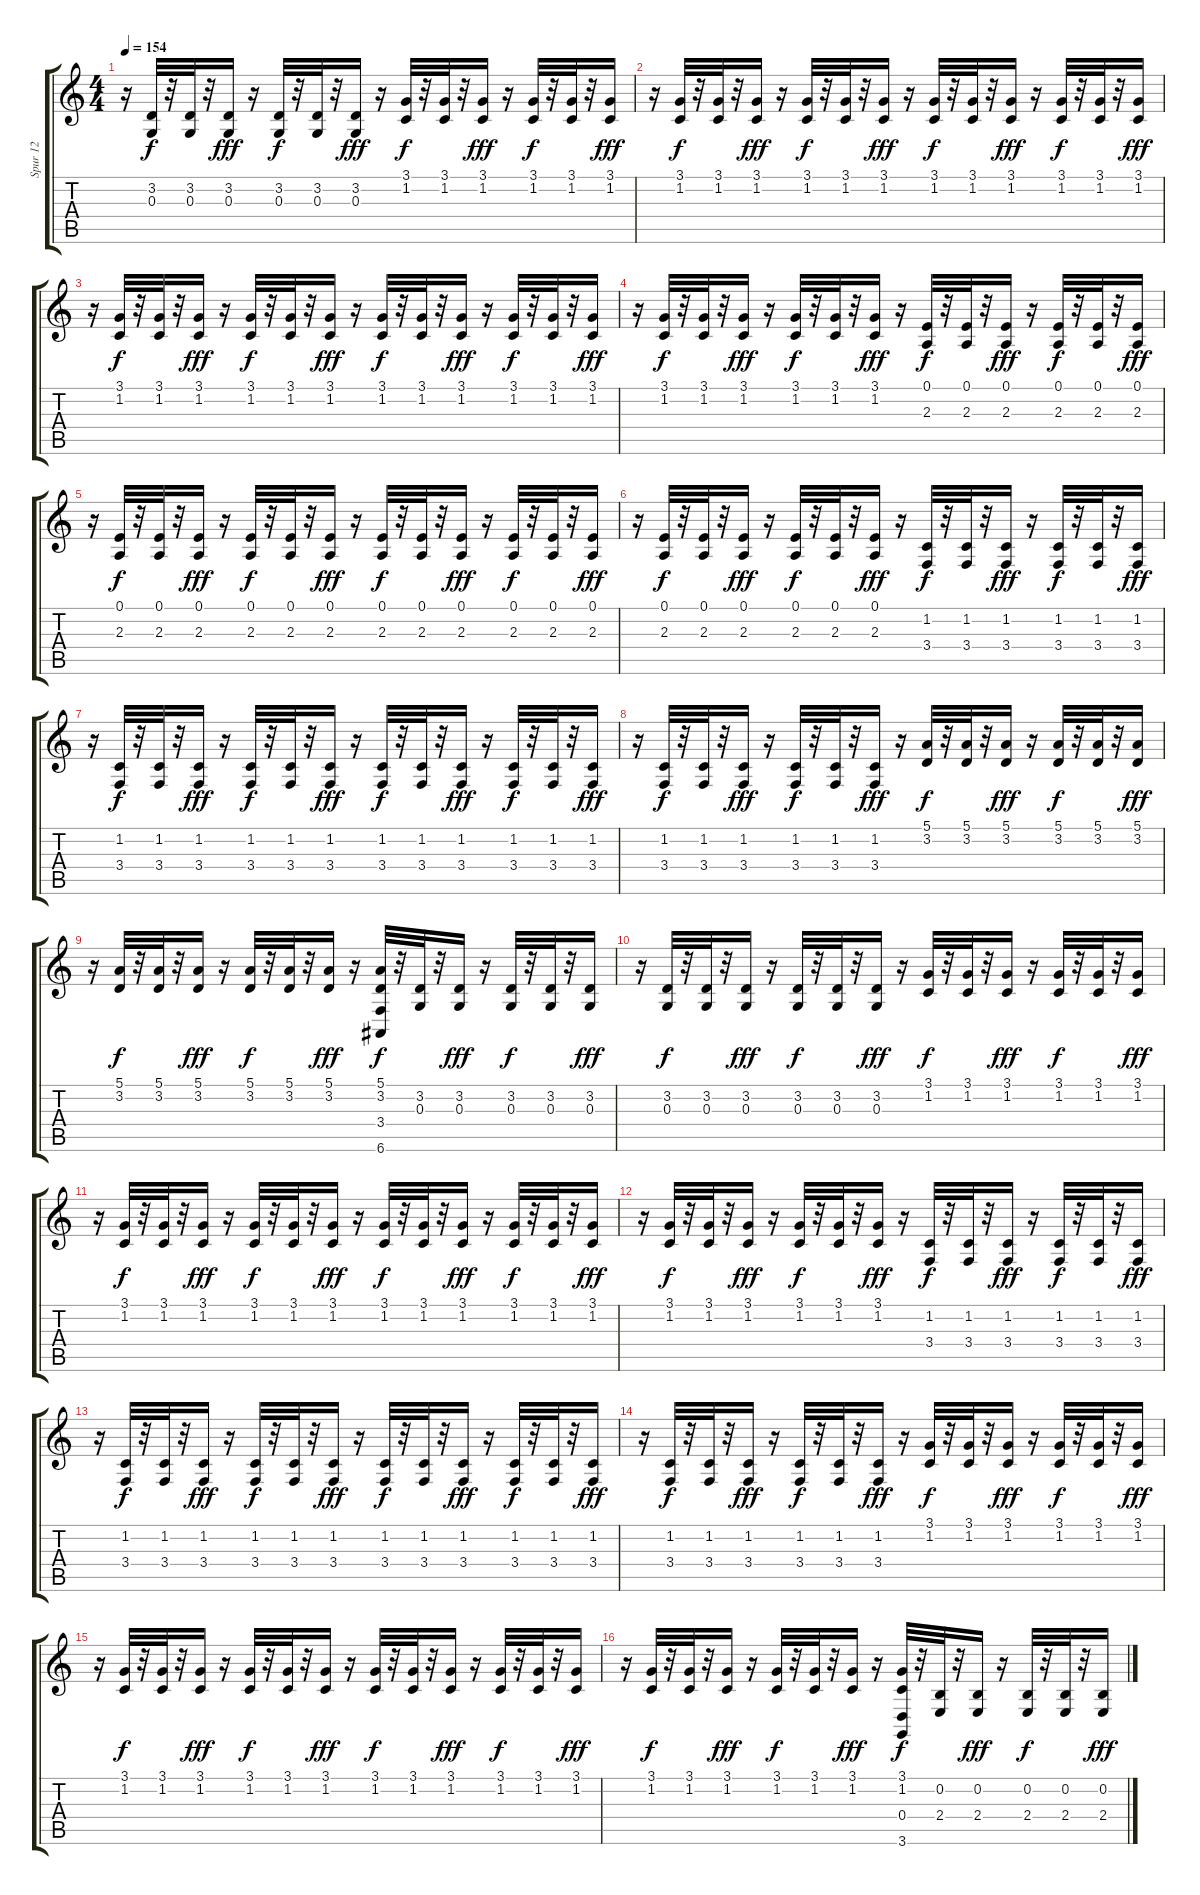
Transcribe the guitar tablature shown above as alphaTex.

\track ("Spur 12" "Spur 12") {instrument lead2sawtooth}
\staff {score tabs}
\tuning (E4 B3 G3 D3 A2 E2) {hide}
\ts (4 4)
\tempo 154
\clef g2
\ks c
r.16{dy fff} (3.2 0.3).32{dy f} r.32 (3.2 0.3).32 r.32 (3.2 0.3).16{dy fff} r.16 (3.2 0.3).32{dy f} r.32 (3.2 0.3).32 r.32 (3.2 0.3).16{dy fff} r.16 (3.1 1.2).32{dy f} r.32 (3.1 1.2).32 r.32 (3.1 1.2).16{dy fff} r.16 (3.1 1.2).32{dy f} r.32 (3.1 1.2).32 r.32 (3.1 1.2).16{dy fff} |
r.16 (3.1 1.2).32{dy f} r.32 (3.1 1.2).32 r.32 (3.1 1.2).16{dy fff} r.16 (3.1 1.2).32{dy f} r.32 (3.1 1.2).32 r.32 (3.1 1.2).16{dy fff} r.16 (3.1 1.2).32{dy f} r.32 (3.1 1.2).32 r.32 (3.1 1.2).16{dy fff} r.16 (3.1 1.2).32{dy f} r.32 (3.1 1.2).32 r.32 (3.1 1.2).16{dy fff} |
r.16 (3.1 1.2).32{dy f} r.32 (3.1 1.2).32 r.32 (3.1 1.2).16{dy fff} r.16 (3.1 1.2).32{dy f} r.32 (3.1 1.2).32 r.32 (3.1 1.2).16{dy fff} r.16 (3.1 1.2).32{dy f} r.32 (3.1 1.2).32 r.32 (3.1 1.2).16{dy fff} r.16 (3.1 1.2).32{dy f} r.32 (3.1 1.2).32 r.32 (3.1 1.2).16{dy fff} |
r.16 (3.1 1.2).32{dy f} r.32 (3.1 1.2).32 r.32 (3.1 1.2).16{dy fff} r.16 (3.1 1.2).32{dy f} r.32 (3.1 1.2).32 r.32 (3.1 1.2).16{dy fff} r.16 (0.1 2.3).32{dy f} r.32 (0.1 2.3).32 r.32 (0.1 2.3).16{dy fff} r.16 (0.1 2.3).32{dy f} r.32 (0.1 2.3).32 r.32 (0.1 2.3).16{dy fff} |
r.16 (0.1 2.3).32{dy f} r.32 (0.1 2.3).32 r.32 (0.1 2.3).16{dy fff} r.16 (0.1 2.3).32{dy f} r.32 (0.1 2.3).32 r.32 (0.1 2.3).16{dy fff} r.16 (0.1 2.3).32{dy f} r.32 (0.1 2.3).32 r.32 (0.1 2.3).16{dy fff} r.16 (0.1 2.3).32{dy f} r.32 (0.1 2.3).32 r.32 (0.1 2.3).16{dy fff} |
r.16 (0.1 2.3).32{dy f} r.32 (0.1 2.3).32 r.32 (0.1 2.3).16{dy fff} r.16 (0.1 2.3).32{dy f} r.32 (0.1 2.3).32 r.32 (0.1 2.3).16{dy fff} r.16 (1.2 3.4).32{dy f} r.32 (1.2 3.4).32 r.32 (1.2 3.4).16{dy fff} r.16 (1.2 3.4).32{dy f} r.32 (1.2 3.4).32 r.32 (1.2 3.4).16{dy fff} |
r.16 (1.2 3.4).32{dy f} r.32 (1.2 3.4).32 r.32 (1.2 3.4).16{dy fff} r.16 (1.2 3.4).32{dy f} r.32 (1.2 3.4).32 r.32 (1.2 3.4).16{dy fff} r.16 (1.2 3.4).32{dy f} r.32 (1.2 3.4).32 r.32 (1.2 3.4).16{dy fff} r.16 (1.2 3.4).32{dy f} r.32 (1.2 3.4).32 r.32 (1.2 3.4).16{dy fff} |
r.16 (1.2 3.4).32{dy f} r.32 (1.2 3.4).32 r.32 (1.2 3.4).16{dy fff} r.16 (1.2 3.4).32{dy f} r.32 (1.2 3.4).32 r.32 (1.2 3.4).16{dy fff} r.16 (5.1 3.2).32{dy f} r.32 (5.1 3.2).32 r.32 (5.1 3.2).16{dy fff} r.16 (5.1 3.2).32{dy f} r.32 (5.1 3.2).32 r.32 (5.1 3.2).16{dy fff} |
r.16 (5.1 3.2).32{dy f} r.32 (5.1 3.2).32 r.32 (5.1 3.2).16{dy fff} r.16 (5.1 3.2).32{dy f} r.32 (5.1 3.2).32 r.32 (5.1 3.2).16{dy fff} r.16 (5.1 3.2 3.4 6.6).32{dy f} r.32 (3.2 0.3).32 r.32 (3.2 0.3).16{dy fff} r.16 (3.2 0.3).32{dy f} r.32 (3.2 0.3).32 r.32 (3.2 0.3).16{dy fff} |
r.16 (3.2 0.3).32{dy f} r.32 (3.2 0.3).32 r.32 (3.2 0.3).16{dy fff} r.16 (3.2 0.3).32{dy f} r.32 (3.2 0.3).32 r.32 (3.2 0.3).16{dy fff} r.16 (3.1 1.2).32{dy f} r.32 (3.1 1.2).32 r.32 (3.1 1.2).16{dy fff} r.16 (3.1 1.2).32{dy f} r.32 (3.1 1.2).32 r.32 (3.1 1.2).16{dy fff} |
r.16 (3.1 1.2).32{dy f} r.32 (3.1 1.2).32 r.32 (3.1 1.2).16{dy fff} r.16 (3.1 1.2).32{dy f} r.32 (3.1 1.2).32 r.32 (3.1 1.2).16{dy fff} r.16 (3.1 1.2).32{dy f} r.32 (3.1 1.2).32 r.32 (3.1 1.2).16{dy fff} r.16 (3.1 1.2).32{dy f} r.32 (3.1 1.2).32 r.32 (3.1 1.2).16{dy fff} |
r.16 (3.1 1.2).32{dy f} r.32 (3.1 1.2).32 r.32 (3.1 1.2).16{dy fff} r.16 (3.1 1.2).32{dy f} r.32 (3.1 1.2).32 r.32 (3.1 1.2).16{dy fff} r.16 (1.2 3.4).32{dy f} r.32 (1.2 3.4).32 r.32 (1.2 3.4).16{dy fff} r.16 (1.2 3.4).32{dy f} r.32 (1.2 3.4).32 r.32 (1.2 3.4).16{dy fff} |
r.16 (1.2 3.4).32{dy f} r.32 (1.2 3.4).32 r.32 (1.2 3.4).16{dy fff} r.16 (1.2 3.4).32{dy f} r.32 (1.2 3.4).32 r.32 (1.2 3.4).16{dy fff} r.16 (1.2 3.4).32{dy f} r.32 (1.2 3.4).32 r.32 (1.2 3.4).16{dy fff} r.16 (1.2 3.4).32{dy f} r.32 (1.2 3.4).32 r.32 (1.2 3.4).16{dy fff} |
r.16 (1.2 3.4).32{dy f} r.32 (1.2 3.4).32 r.32 (1.2 3.4).16{dy fff} r.16 (1.2 3.4).32{dy f} r.32 (1.2 3.4).32 r.32 (1.2 3.4).16{dy fff} r.16 (3.1 1.2).32{dy f} r.32 (3.1 1.2).32 r.32 (3.1 1.2).16{dy fff} r.16 (3.1 1.2).32{dy f} r.32 (3.1 1.2).32 r.32 (3.1 1.2).16{dy fff} |
r.16 (3.1 1.2).32{dy f} r.32 (3.1 1.2).32 r.32 (3.1 1.2).16{dy fff} r.16 (3.1 1.2).32{dy f} r.32 (3.1 1.2).32 r.32 (3.1 1.2).16{dy fff} r.16 (3.1 1.2).32{dy f} r.32 (3.1 1.2).32 r.32 (3.1 1.2).16{dy fff} r.16 (3.1 1.2).32{dy f} r.32 (3.1 1.2).32 r.32 (3.1 1.2).16{dy fff} |
r.16 (3.1 1.2).32{dy f} r.32 (3.1 1.2).32 r.32 (3.1 1.2).16{dy fff} r.16 (3.1 1.2).32{dy f} r.32 (3.1 1.2).32 r.32 (3.1 1.2).16{dy fff} r.16 (3.1 1.2 0.4 3.6).32{dy f} r.32 (0.2 2.4).32 r.32 (0.2 2.4).16{dy fff} r.16 (0.2 2.4).32{dy f} r.32 (0.2 2.4).32 r.32 (0.2 2.4).16{dy fff}
